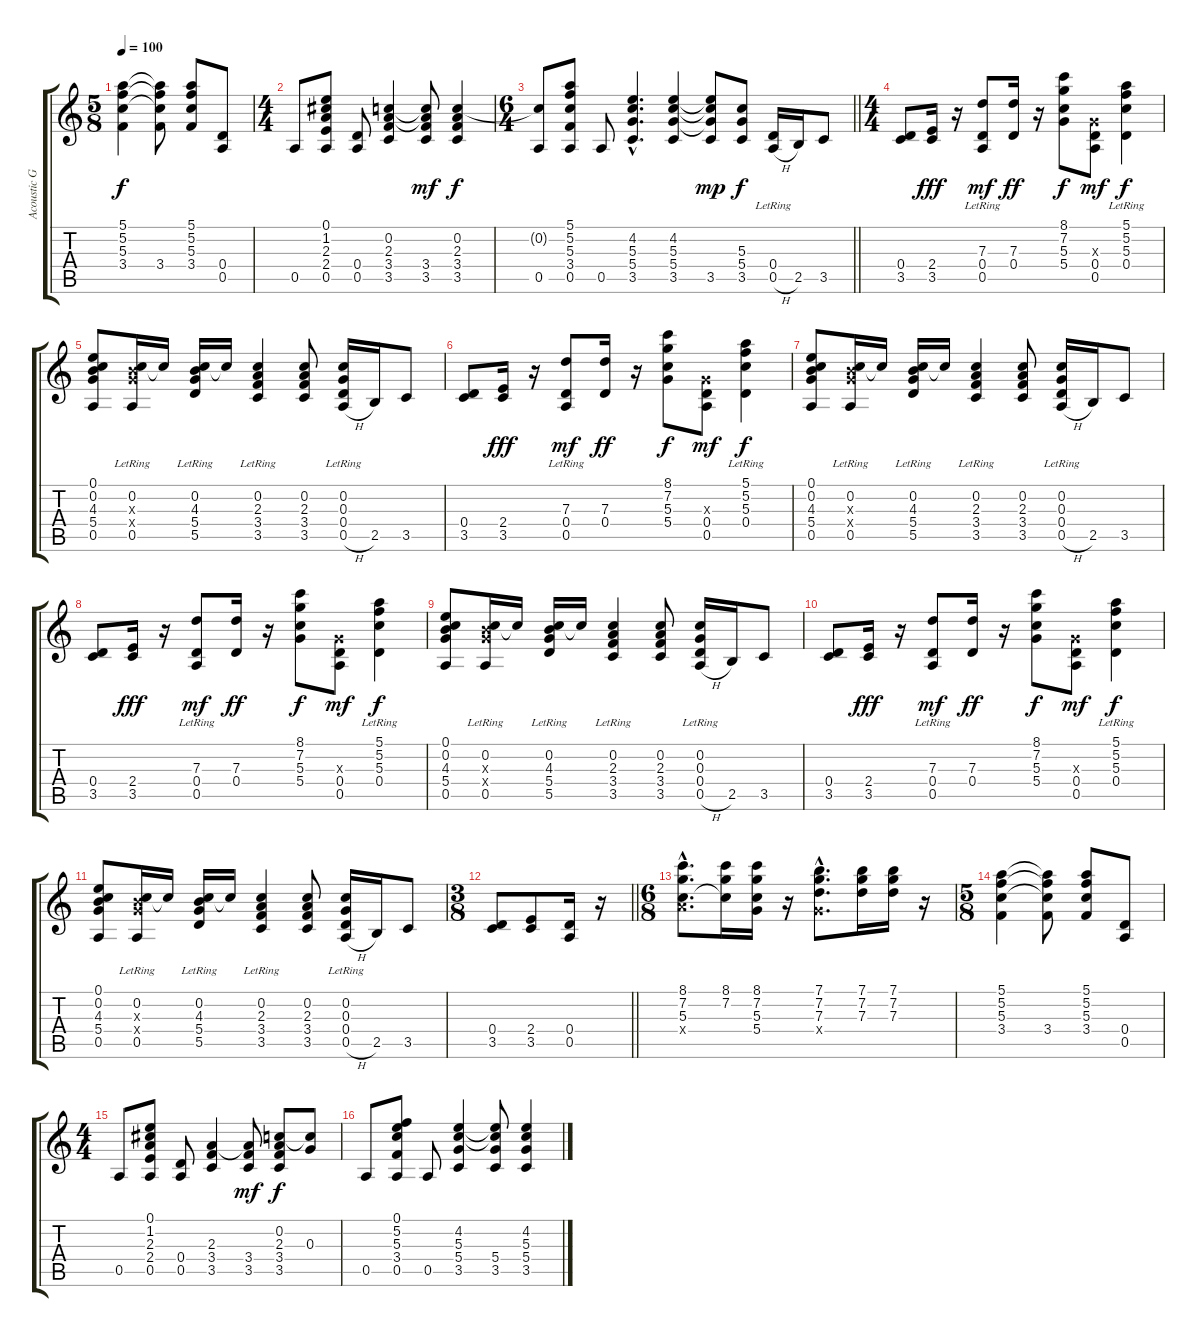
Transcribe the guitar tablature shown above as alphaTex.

\track ("Acoustic Guitar" "Acoustic G") {instrument acousticguitarsteel}
\staff {score tabs}
\tuning (E4 C4 G3 D3 A2 E2) {hide}
\ts (5 8)
\tempo 100
\clef g2
\ks c
(5.1 5.2 5.3 3.4).4{dy f} (5.1{t} 5.2{t} 5.3{t} 3.4).8 (5.1 5.2 5.3 3.4).8 (0.4 0.5).8 |
\ts (4 4)
0.5.8 (0.1 1.2 2.3 2.4 0.5).8 (0.4 0.5).8 (0.2 2.3 3.4 3.5).4 (0.2{t} 2.3{t} 3.4 3.5).8{dy mf} (0.2 2.3 3.4 3.5).4{dy f} |
\ts (6 4)
\barLineRight lightlight
(0.2{t} 0.5).8 (5.1 5.2 5.3 3.4 0.5).8 0.5.8 (4.2{hac} 5.3{hac} 5.4{hac} 3.5{hac}).4{d} (4.2 5.3 5.4 3.5).4 (4.2{t} 5.3{t} 5.4{t} 3.5).8{dy mp} (5.3 5.4 3.5).8{dy f} (0.4{lr} 0.5{h}).16 2.5.16 3.5.8 |
\ts (4 4)
(0.4 3.5).8 (2.4 3.5).16{dy fff} r.16 (7.3 0.4 0.5{lr}).8{dy mf} (7.3 0.4).16{dy ff} r.16 (8.1 7.2 5.3 5.4).8{dy f} (0.3{x} 0.4 0.5).8{dy mf} (5.1{lr} 5.2 5.3{lr} 0.4{lr}).4{dy f} |
(0.1 0.2 4.3 5.4 0.5).8 (0.2{lr} 4.3{x} 5.4{x} 0.5).16 0.2{t}.16 (0.2{lr} 4.3 5.4 5.5).16 0.2{t}.16 (0.2{lr} 2.3 3.4 3.5).4 (0.2 2.3 3.4 3.5).8 (0.2{lr} 0.3 0.4{lr} 0.5{h}).16 2.5.16 3.5.8 |
(0.4 3.5).8 (2.4 3.5).16{dy fff} r.16 (7.3 0.4 0.5{lr}).8{dy mf} (7.3 0.4).16{dy ff} r.16 (8.1 7.2 5.3 5.4).8{dy f} (0.3{x} 0.4 0.5).8{dy mf} (5.1{lr} 5.2 5.3{lr} 0.4{lr}).4{dy f} |
(0.1 0.2 4.3 5.4 0.5).8 (0.2{lr} 4.3{x} 5.4{x} 0.5).16 0.2{t}.16 (0.2{lr} 4.3 5.4 5.5).16 0.2{t}.16 (0.2{lr} 2.3 3.4 3.5).4 (0.2 2.3 3.4 3.5).8 (0.2{lr} 0.3 0.4{lr} 0.5{h}).16 2.5.16 3.5.8 |
(0.4 3.5).8 (2.4 3.5).16{dy fff} r.16 (7.3 0.4 0.5{lr}).8{dy mf} (7.3 0.4).16{dy ff} r.16 (8.1 7.2 5.3 5.4).8{dy f} (0.3{x} 0.4 0.5).8{dy mf} (5.1{lr} 5.2 5.3{lr} 0.4{lr}).4{dy f} |
(0.1 0.2 4.3 5.4 0.5).8 (0.2{lr} 4.3{x} 5.4{x} 0.5).16 0.2{t}.16 (0.2{lr} 4.3 5.4 5.5).16 0.2{t}.16 (0.2{lr} 2.3 3.4 3.5).4 (0.2 2.3 3.4 3.5).8 (0.2{lr} 0.3 0.4{lr} 0.5{h}).16 2.5.16 3.5.8 |
(0.4 3.5).8 (2.4 3.5).16{dy fff} r.16 (7.3 0.4 0.5{lr}).8{dy mf} (7.3 0.4).16{dy ff} r.16 (8.1 7.2 5.3 5.4).8{dy f} (0.3{x} 0.4 0.5).8{dy mf} (5.1{lr} 5.2 5.3{lr} 0.4{lr}).4{dy f} |
(0.1 0.2 4.3 5.4 0.5).8 (0.2{lr} 4.3{x} 5.4{x} 0.5).16 0.2{t}.16 (0.2{lr} 4.3 5.4 5.5).16 0.2{t}.16 (0.2{lr} 2.3 3.4 3.5).4 (0.2 2.3 3.4 3.5).8 (0.2{lr} 0.3 0.4{lr} 0.5{h}).16 2.5.16 3.5.8 |
\ts (3 8)
\barLineRight lightlight
(0.4 3.5).8 (2.4 3.5).8 (0.4 0.5).16 r.16 |
\ts (6 8)
(8.1{hac} 7.2{hac} 5.3{hac} 7.4{hac x}).8{d} (8.1 7.2 5.3{t}).16 (8.1 7.2 5.3 5.4).16 r.16 (7.1{hac} 7.2{hac} 7.3{hac} 5.4{hac x}).8{d} (7.1 7.2 7.3).16 (7.1 7.2 7.3).16 r.16 |
\ts (5 8)
(5.1 5.2 5.3 3.4).4 (5.1{t} 5.2{t} 5.3{t} 3.4).8 (5.1 5.2 5.3 3.4).8 (0.4 0.5).8 |
\ts (4 4)
0.5.8 (0.1 1.2 2.3 2.4 0.5).8 (0.4 0.5).8 (2.3 3.4 3.5).4 (2.3{t} 3.4 3.5).8{dy mf} (0.2 2.3 3.4 3.5).8{dy f} (0.2{t} 0.3).8 |
0.5.8 (0.1 5.2 5.3 3.4 0.5).8 0.5.8 (4.2 5.3 5.4 3.5).4 (4.2{t} 5.3{t} 5.4 3.5).8 (4.2 5.3 5.4 3.5).4
